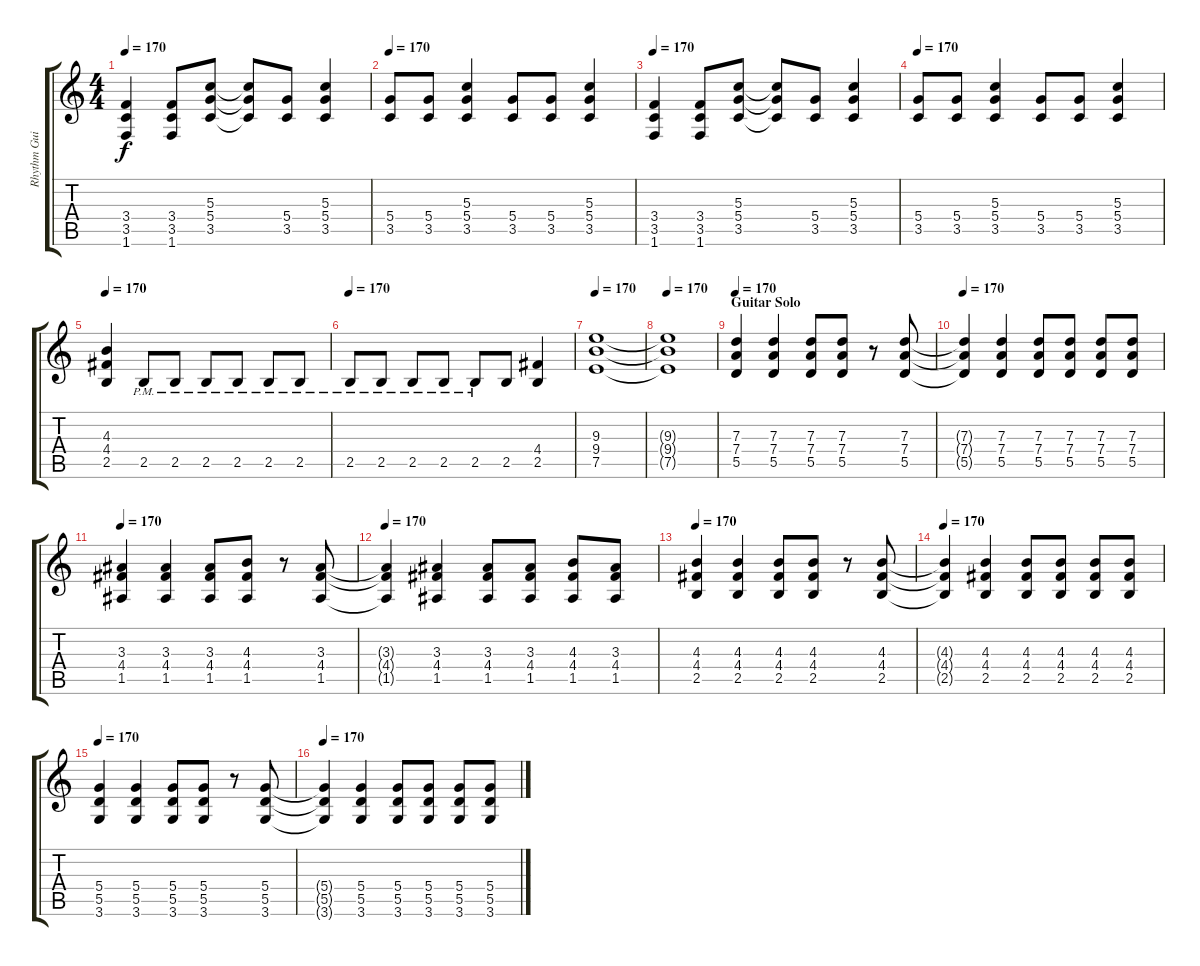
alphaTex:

\track ("Rhythm Guitar" "Rhythm Gui") {instrument overdrivenguitar}
\staff {score tabs}
\tuning (E4 B3 G3 D3 A2 E2) {hide}
\ts (4 4)
\tempo 170
\clef g2
\ks c
(3.4 3.5 1.6).4{dy f} (3.4 3.5 1.6).8 (5.3 5.4 3.5).8 (5.3{t} 5.4{t} 3.5{t}).8 (5.4 3.5).8 (5.3 5.4 3.5).4 |
\tempo 170
(5.4 3.5).8 (5.4 3.5).8 (5.3 5.4 3.5).4 (5.4 3.5).8 (5.4 3.5).8 (5.3 5.4 3.5).4 |
\tempo 170
(3.4 3.5 1.6).4 (3.4 3.5 1.6).8 (5.3 5.4 3.5).8 (5.3{t} 5.4{t} 3.5{t}).8 (5.4 3.5).8 (5.3 5.4 3.5).4 |
\tempo 170
(5.4 3.5).8 (5.4 3.5).8 (5.3 5.4 3.5).4 (5.4 3.5).8 (5.4 3.5).8 (5.3 5.4 3.5).4 |
\tempo 170
(4.3 4.4 2.5).4 2.5{pm}.8 2.5{pm}.8 2.5{pm}.8 2.5{pm}.8 2.5{pm}.8 2.5{pm}.8 |
\tempo 170
2.5{pm}.8 2.5{pm}.8 2.5{pm}.8 2.5{pm}.8 2.5{pm}.8 2.5.8 (4.4 2.5).4 |
\tempo 170
(9.3 9.4 7.5).1 |
\tempo 170
(9.3{t} 9.4{t} 7.5{t}).1 |
\section ("" "Guitar Solo")
\tempo 170
(7.3 7.4 5.5).4 (7.3 7.4 5.5).4 (7.3 7.4 5.5).8 (7.3 7.4 5.5).8 r.8 (7.3 7.4 5.5).8 |
\tempo 170
(7.3{t} 7.4{t} 5.5{t}).4 (7.3 7.4 5.5).4 (7.3 7.4 5.5).8 (7.3 7.4 5.5).8 (7.3 7.4 5.5).8 (7.3 7.4 5.5).8 |
\tempo 170
(3.3 4.4 1.5).4 (3.3 4.4 1.5).4 (3.3 4.4 1.5).8 (4.3 4.4 1.5).8 r.8 (3.3 4.4 1.5).8 |
\tempo 170
(3.3{t} 4.4{t} 1.5{t}).4 (3.3 4.4 1.5).4 (3.3 4.4 1.5).8 (3.3 4.4 1.5).8 (4.3 4.4 1.5).8 (3.3 4.4 1.5).8 |
\tempo 170
(4.3 4.4 2.5).4 (4.3 4.4 2.5).4 (4.3 4.4 2.5).8 (4.3 4.4 2.5).8 r.8 (4.3 4.4 2.5).8 |
\tempo 170
(4.3{t} 4.4{t} 2.5{t}).4 (4.3 4.4 2.5).4 (4.3 4.4 2.5).8 (4.3 4.4 2.5).8 (4.3 4.4 2.5).8 (4.3 4.4 2.5).8 |
\tempo 170
(5.4 5.5 3.6).4 (5.4 5.5 3.6).4 (5.4 5.5 3.6).8 (5.4 5.5 3.6).8 r.8 (5.4 5.5 3.6).8 |
\tempo 170
(5.4{t} 5.5{t} 3.6{t}).4 (5.4 5.5 3.6).4 (5.4 5.5 3.6).8 (5.4 5.5 3.6).8 (5.4 5.5 3.6).8 (5.4 5.5 3.6).8
